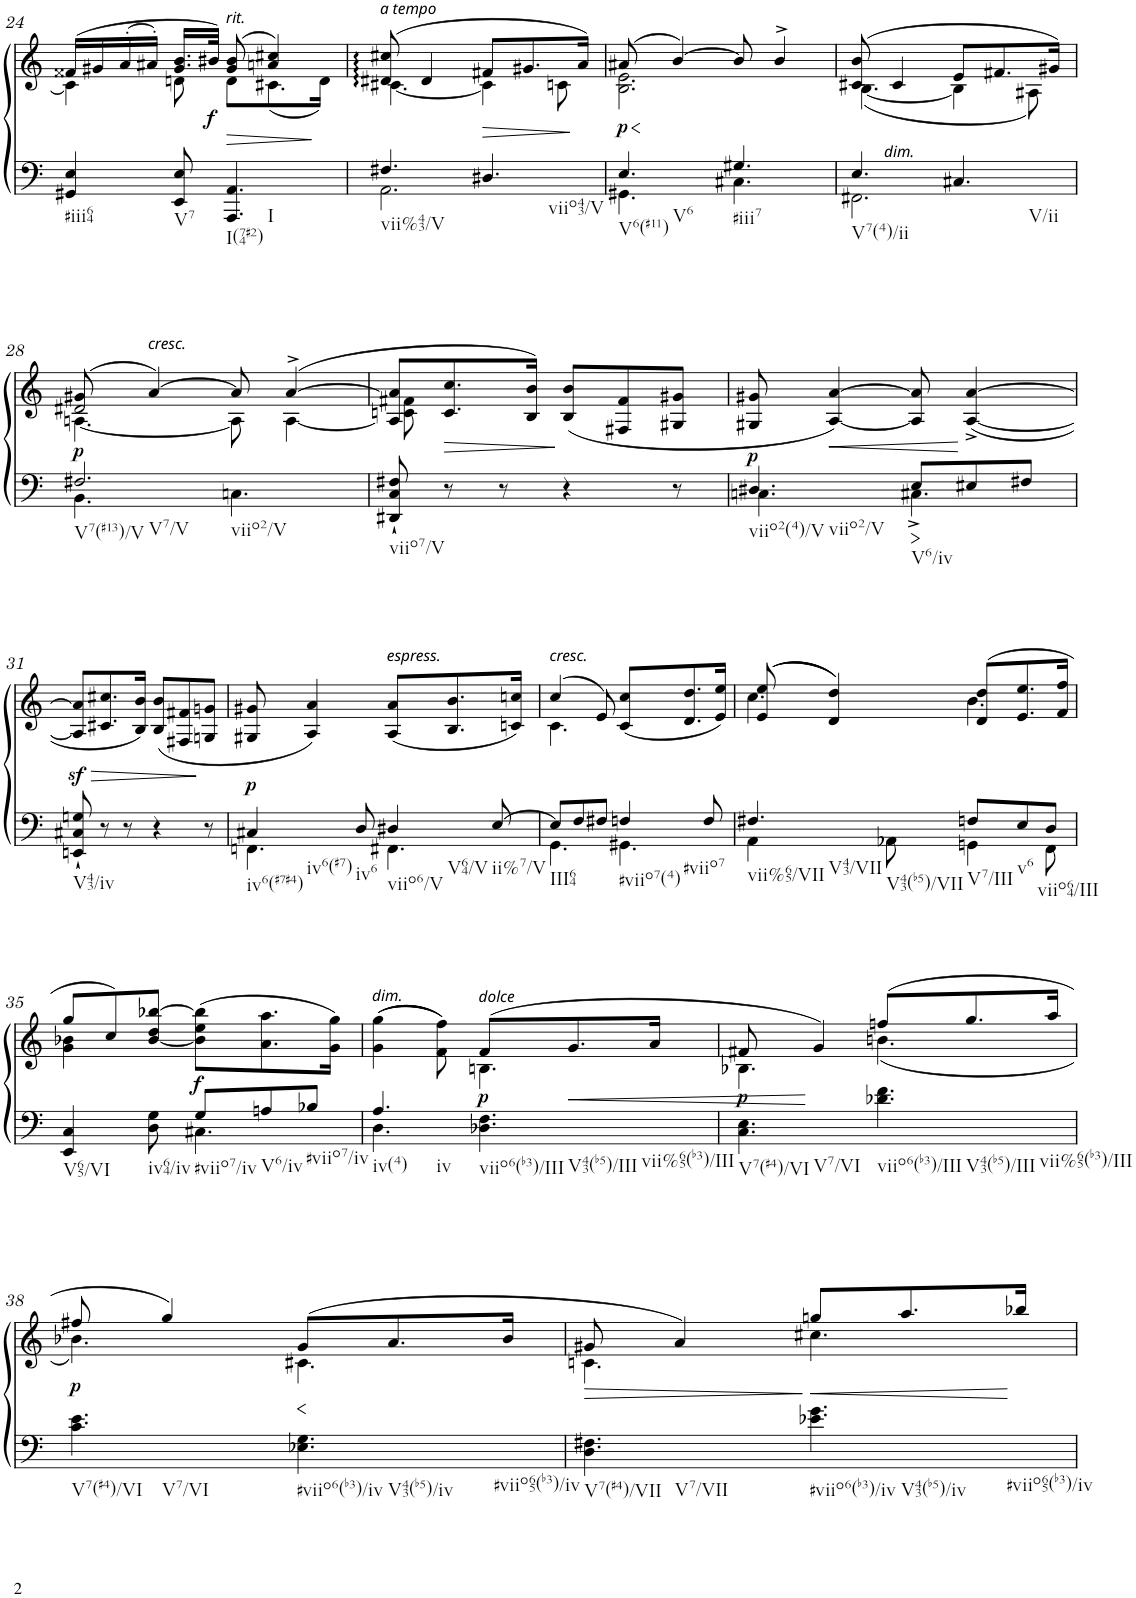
**kern	**kern	**dynam
*part1	*part1	*part1
*staff2	*staff1	*staff1/2
*I"Piano	*	*
*I'Pno	*	*
!!LO:PB:g=z
*clefF4	*clefG2	*
*k[]	*k[]	*
*M6/8	*M6/8	*
=24	=24	=24
*	*^	*
!LO:TX:b:t=#iii64	!	!	!
4GG#X/ 4E/	(16f##X/LL	4c#\]	.
.	16g#X/	.	.
.	(16a'/	.	.
.	16a#X'/JJ)	.	.
!LO:TX:b:t=V7	!	!	!
8EE/ 8E/	16.g#/ 16.b/LL	8dn\	.
!	!	!	!LO:DY:b
.	32b#X/JJk)	.	f
!	!LO:TX:a:i:t=rit.	!	!
!LO:TX:b:t=I(74#2)	!	!	!
!LO:TX:b:t=I	!	!	!
!	!	!	!LO:HP:b
4.AAA/ 4.AA/	(8g#/ 8b#/	8d\L	>
.	4an/ 4cc#X/)	(8.c#X\	.
.	.	16d\Jk)	.
=25	=25	=25	=25
*^	*	*	*
!	!	!LO:TX:a:i:t=a tempo	!	!
!LO:TX:b:t=vii%43/V	!	!	!	!
4.F#X/	2.AA\	(8d#X/ 8cc#X/	[4.c#X\	.
.	.	4d#/	.	.
!LO:TX:b:t=viio43/V	!	!	!	!
!	!	!	!	!LO:HP:b
4.D#X/	.	8f#X/L	4c#\]	>
.	.	8.g#X/	.	.
.	.	.	8cn\	.
.	.	16a/Jk)	.	]
*v	*v	*	*	*
*	*v	*v	*
.	.	]
=26	=26	=26
*^	*	*
!LO:TX:b:t=V6(#11)	!	!	!
!LO:TX:b:t=V6	!	!	!
!	!	!	!LO:HP:b
*	*	*^	*
!	!	!	!	!LO:DY:n=1:b
4.E/	4.GG#X\	(8a#X/	2.B\ 2.e\	< p
.	.	[4b/)	.	.
!LO:TX:b:t=#iii7	!	!	!	!
4.G#X/	4.C#X\	8b/]	.	.
.	.	4b^/	.	.
=27	=27	=27	=27	=27
!	!	!LO:TX:b:i:t=dim.	!	!
!LO:TX:b:t=V7(4)/ii	!	!	!	!
4.E/	2.FF#X\	(8c#X/ 8b/	([4.B\	.
.	.	4c#/	.	.
!LO:TX:b:t=V/ii	!	!	!	!
4.C#X/	.	8e/L	4B\]	.
.	.	8.f#X/	.	.
.	.	.	8A#X\)	.
.	.	16g#X/Jk)	.	.
!!LO:LB:g=z
=28	=28	=28	=28	=28
*	*	*	*^	*
!LO:TX:b:t=V7(#13)/V	!	!	!	!	!
!LO:TX:b:t=V7/V	!	!	!	!	!
!LO:TX:b:t=viio2/V	!	!	!	!	!
!	!	!	!	!	!LO:DY:b
2.F#X/	4.BB\	(8g#X/	[4.An\	2d#X/	p
!	!	!LO:TX:a:i:t=cresc.	!	!	!
.	.	[4a/)	.	.	.
.	4.Cn\	8a/]	8A\]	.	.
.	.	([4a^/	[4A\	8ryy	.
.	.	.	.	8ryy	.
*v	*v	*	*	*	*
=29	=29	=29	=29	=29
!LO:TX:b:t=viio7/V	!	!	!	!
*	*	*v	*v	*
8DD#X/` 8C/` 8F#X/`	8A/] 8a/]L	8cn\ 8f#X\	.
!	!	!	!LO:HP:b
8r	8.c/ 8.cc/	8ryy	>
8r	.	8ryy	.
.	16B/ 16b/Jk)	.	.
4r	(8B/ 8b/L	4.ryy	[
.	8F#X/ 8f#/	.	.
8r	8G#X/ 8g#X/J	.	.
*	*v	*v	*
=30	=30	=30
*^	*	*
!LO:TX:b:t=viio2(4)/V	!	!	!
!LO:TX:b:t=viio2/V	!	!	!
!	!	!	!LO:DY:b
4.D#X/	4.Cn\	8G#X/ 8g#X/	p
!	!	!	!LO:HP:b
.	.	[4A/ [4a/)	<
!LO:TX:b:t=V6/iv	!	!	!
!	!	!	!LO:HP:n=1:b=2
8E/L	4.C#X^\	8A/] 8a/]	[ >
8E#X/	.	([4A/^ [4a/^	]
8F#X/J	.	.	.
*v	*v	*	*
!!LO:LB:g=z
=31	=31	=31
!LO:TX:b:t=V43/iv	!	!
!	!	!LO:HP:b
8EEn/` 8C#X/` 8Gn/`	8A/]z< 8a/]z<L	>
8r	8.c#X/ 8.cc#X/	.
8r	.	.
.	16B/ 16b/Jk)	.
4r	(8B/ 8b/L	.
.	8F#X/ 8f#X/	.
8r	8Gn/ 8gn/J	]
=32	=32	=32
*^	*	*
!LO:TX:b:t=iv6(#7#4)	!	!	!
!LO:TX:b:t=iv6(#7)	!	!	!
!	!	!	!LO:DY:b
4C#X/	4.FFn\	8G#X/ 8g#X/	p
.	.	4A/ 4a/)	.
!LO:TX:b:t=iv6	!	!	!
8D/	.	.	.
!	!	!LO:TX:a:i:t=espress.	!
!LO:TX:b:t=viio6/V	!	!	!
!LO:TX:b:t=V64/V	!	!	!
4D#X/	4.FF#X\	(8A/ 8a/L	.
.	.	8.B/ 8.b/	.
!LO:TX:b:t=ii%7/V	!	!	!
[8E/	.	.	.
.	.	16cn/ 16ccn/Jk)	.
=33	=33	=33	=33
*	*	*^	*
!	!	!LO:TX:a:i:t=cresc.	!	!
!LO:TX:b:t=III64	!	!	!	!
8E/L]	4.GG\	(4cc/	4.c\	.
8F/	.	.	.	.
8F#X/J	.	8e/)	.	.
!LO:TX:b:t=#viio7(4)	!	!	!	!
!LO:TX:b:t=#viio7	!	!	!	!
4Fn/	4.GG#X\	(8c/ 8cc/L	4.ryy	.
.	.	8.d/ 8.dd/	.	.
8F/	.	.	.	.
.	.	16e/ 16ee/Jk)	.	.
=34	=34	=34	=34	=34
!LO:TX:b:t=vii%65/VII	!	!	!	!
!LO:TX:b:t=V43/VII	!	!	!	!
!LO:TX:b:t=V43(b5)/VII	!	!	!	!
4.F#X/	4AA\	((8e/ 8ee/	4.cc\	.
.	.	4d/ 4dd/))	.	.
.	8AA-X\	.	.	.
!LO:TX:b:t=V7/III	!	!	!	!
8Fn/L	4GGn\	(8d/ 8dd/L	4.b\	.
!LO:TX:b:t=v6	!	!	!	!
8E/	.	8.e/ 8.ee/	.	.
!LO:TX:b:t=viio64/III	!	!	!	!
8D/J	8FF\	.	.	.
.	.	16f/ 16ff/Jk	.	.
!!LO:LB:g=z	!!
=35	=35	=35	=35	=35
!LO:TX:b:t=V65/VI	!	!	!	!
4EE/ 4C/	4.ryy	8gg/L	4g\ 4b-X\	.
.	.	8cc/)	.	.
!LO:TX:b:t=iv64/iv	!	!	!	!
8D\ 8G\	.	[8b-/ 8dd/ [8bb-X/J	8ryy	.
!LO:TX:b:t=#viio7/iv	!	!	!	!
!	!	!	!	!LO:DY:b
8G/L	4.C#X\	(8b-\] 8ee\ 8bb-\]L	4.ryy	f
!LO:TX:b:t=V6/iv	!	!	!	!
8An/	.	8.a\ 8.aa\	.	.
!LO:TX:b:t=#viio7/iv	!	!	!	!
8B-X/J	.	.	.	.
.	.	16g\ 16gg\Jk)	.	.
=36	=36	=36	=36	=36
!	!	!LO:TX:a:i:t=dim.	!	!
!LO:TX:b:t=iv(4)	!	!	!	!
!LO:TX:b:t=iv	!	!	!	!
4.A/	4.D\	((4g\ 4gg\	4.ryy	.
.	.	8f\ 8ff\))	.	.
!	!	!LO:TX:a:i:t=dolce	!	!
!LO:TX:b:t=viio6(b3)/III	!	!	!	!
!LO:TX:b:t=V43(b5)/III	!	!	!	!
!LO:TX:b:t=vii%65(b3)/III	!	!	!	!
!	!	!	!	!LO:DY:b
4.D-X\ 4.F\	4.ryy	(8f/L	4.Bn\	p
!	!	!	!	!LO:HP:b
.	.	8.g/	.	<
.	.	16a/Jk	.	.
*v	*v	*	*	*
=37	=37	=37	=37
!LO:TX:b:t=V7(#4)/VI	!	!	!
!LO:TX:b:t=V7/VI	!	!	!
!	!	!	!LO:DY:b
4.C\ 4.E\	8f#X/	4.B-X\	p
.	4g/)	.	]
!LO:TX:b:t=viio6(b3)/III	!	!	!
!LO:TX:b:t=V43(b5)/III	!	!	!
!LO:TX:b:t=vii%65(b3)/III	!	!	!
4.d-X\ 4.f\	(8ffn/L	(4.bn\	.
.	8.gg/	.	.
.	16aa/Jk	.	.
!!LO:LB:g=z	!!
=38	=38	=38	=38
!LO:TX:b:t=V7(#4)/VI	!	!	!
!LO:TX:b:t=V7/VI	!	!	!
!	!	!	!LO:DY:b
4.c\ 4.e\	8ff#X/	4.b-X\)	p
.	4gg/)	.	.
!LO:TX:b:t=#viio6(b3)/iv	!	!	!
!LO:TX:b:t=V43(b5)/iv	!	!	!
!LO:TX:b:t=#viio65(b3)/iv	!	!	!
!	!	!	!LO:HP:n=1:b
4.E-X\ 4.G\	(8g/L	4.c#X\	[ <
.	8.a/	.	.
.	16b-/Jk	.	.
=39	=39	=39	=39
!LO:TX:b:t=V7(#4)/VII	!	!	!
!LO:TX:b:t=V7/VII	!	!	!
!	!	!	!LO:HP:b
4.D\ 4.F#X\	8g#X/	4.cn\	>
.	4a/)	.	.
!LO:TX:b:t=#viio6(b3)/iv	!	!	!
!LO:TX:b:t=V43(b5)/iv	!	!	!
!LO:TX:b:t=#viio65(b3)/iv	!	!	!
4.e-X\ 4.g\	8ggn/L	4.cc#X\	[
.	8.aa/	.	.
.	16bb-X/Jk	.	]
*	*v	*v	*
=	=	=
*-	*-	*-
